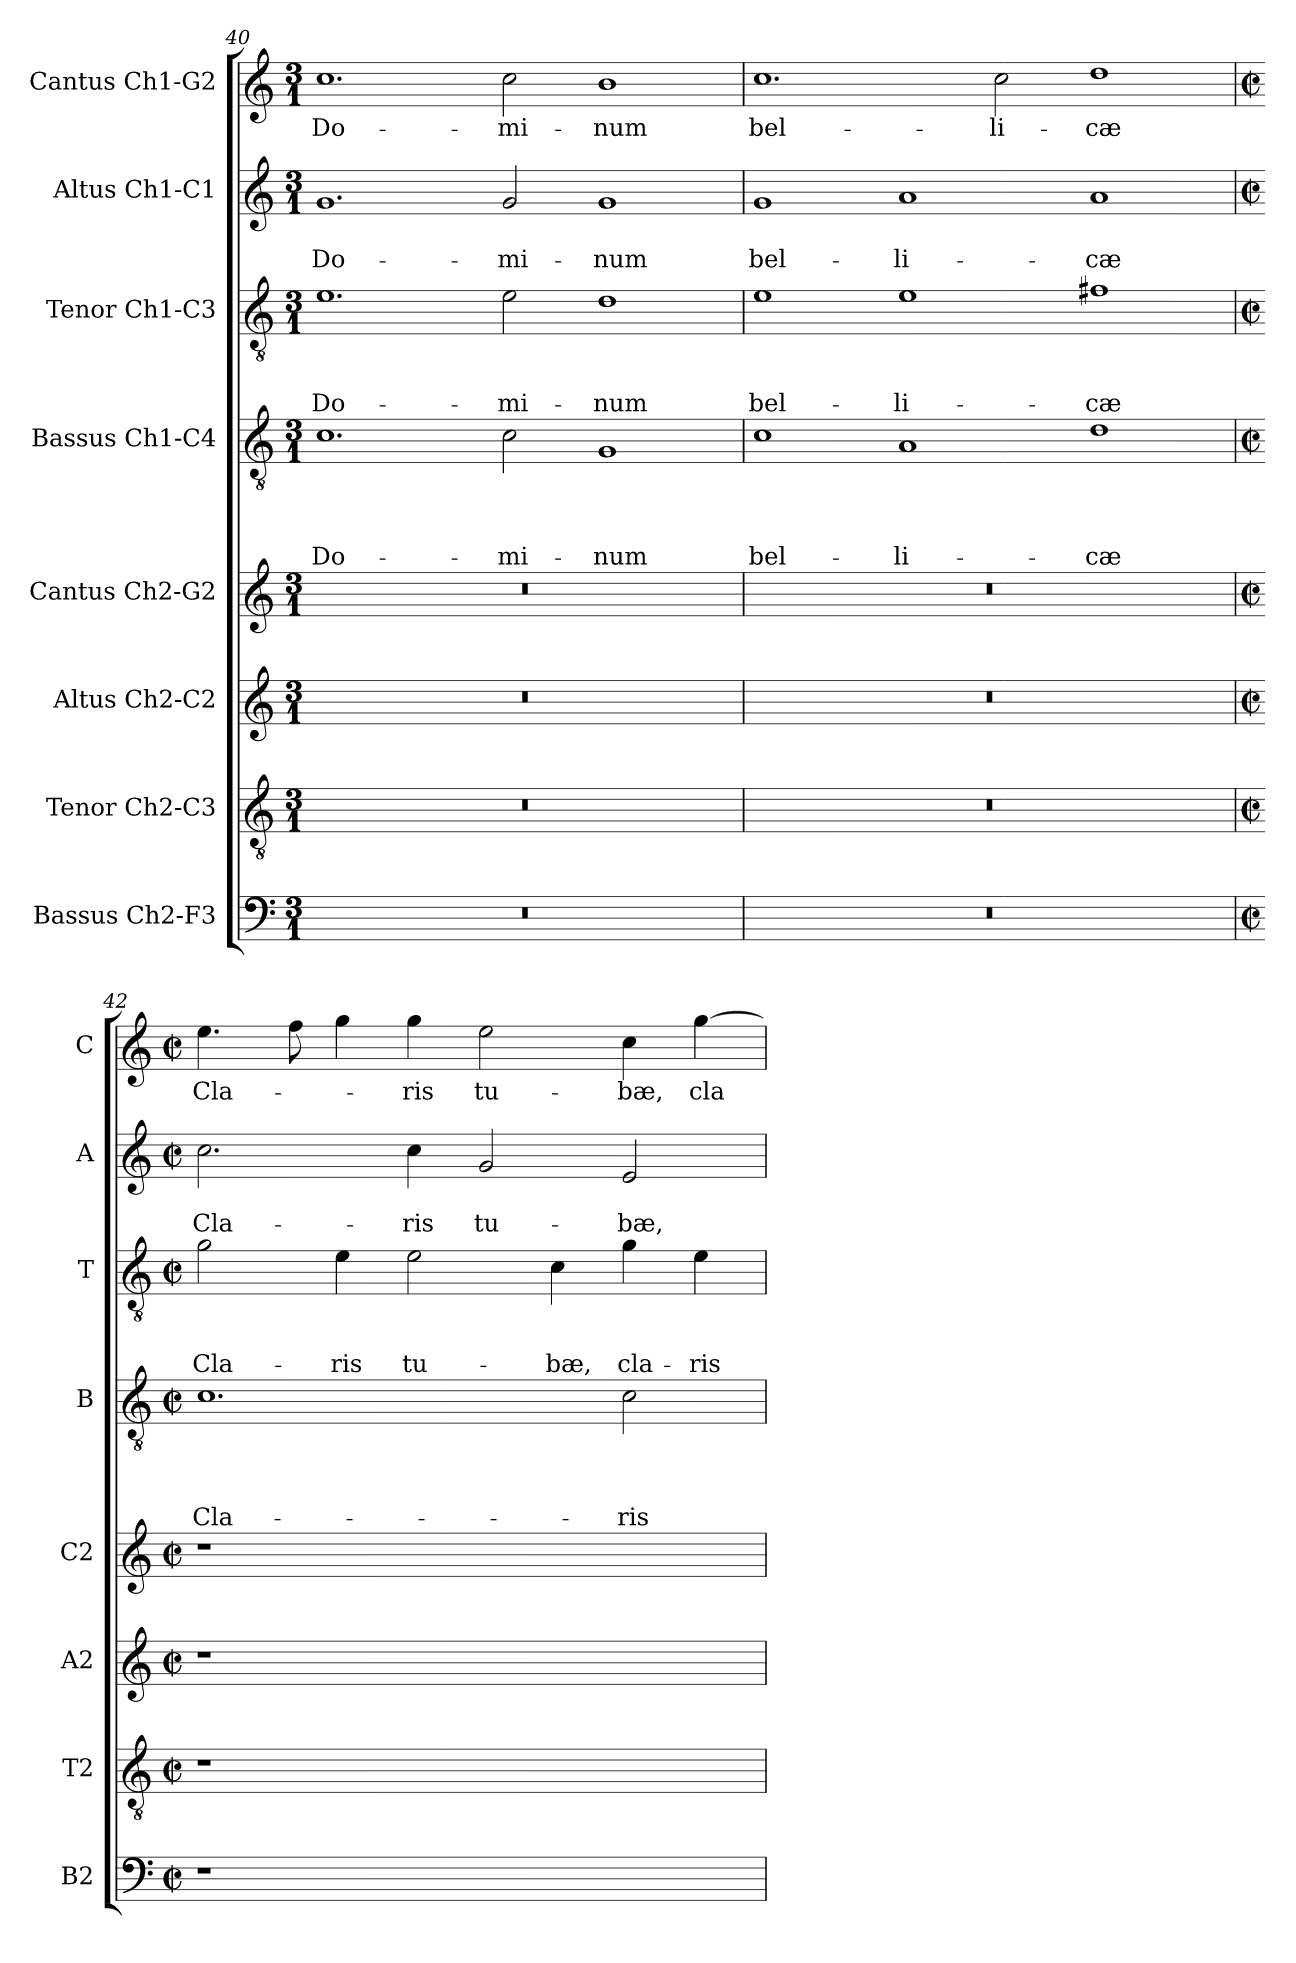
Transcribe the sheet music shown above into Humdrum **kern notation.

**kern	**kern	**kern	**kern	**kern	**text	**text	**text	**text	**kern	**text	**text	**text	**kern	**text	**text	**kern	**text
*part8	*part7	*part6	*part5	*part4	*part4	*part4	*part4	*part4	*part3	*part3	*part3	*part3	*part2	*part2	*part2	*part1	*part1
*staff8	*staff7	*staff6	*staff5	*staff4	*staff4	*staff4	*staff4	*staff4	*staff3	*staff3	*staff3	*staff3	*staff2	*staff2	*staff2	*staff1	*staff1
*I"Bassus Ch2-F3	*I"Tenor Ch2-C3	*I"Altus Ch2-C2	*I"Cantus Ch2-G2	*I"Bassus Ch1-C4	*	*	*	*	*I"Tenor Ch1-C3	*	*	*	*I"Altus Ch1-C1	*	*	*I"Cantus Ch1-G2	*
*I'B2	*I'T2	*I'A2	*I'C2	*I'B	*	*	*	*	*I'T	*	*	*	*I'A	*	*	*I'C	*
*clefF4	*clefGv2	*clefG2	*clefG2	*clefGv2	*	*	*	*	*clefGv2	*	*	*	*clefG2	*	*	*clefG2	*
*k[]	*k[]	*k[]	*k[]	*k[]	*	*	*	*	*k[]	*	*	*	*k[]	*	*	*k[]	*
*C:	*C:	*C:	*C:	*C:	*	*	*	*	*C:	*	*	*	*C:	*	*	*C:	*
*M3/1	*M3/1	*M3/1	*M3/1	*M3/1	*	*	*	*	*M3/1	*	*	*	*M3/1	*	*	*M3/1	*
=40	=40	=40	=40	=40	=40	=40	=40	=40	=40	=40	=40	=40	=40	=40	=40	=40	=40
!	!	!	!	!	!	!	!	!LO:LY:b	!	!	!	!LO:LY:b	!	!	!LO:LY:b	!	!LO:LY:b
0.r	0.r	0.r	0.r	1.c	.	.	.	Do-	1.e	.	.	Do-	1.g	.	Do-	1.cc	Do-
!	!	!	!	!	!	!	!	!LO:LY:b	!	!	!	!LO:LY:b	!	!	!LO:LY:b	!	!LO:LY:b
.	.	.	.	2c\	.	.	.	-mi-	2e\	.	.	-mi-	2g/	.	-mi-	2cc\	-mi-
!	!	!	!	!	!	!	!	!LO:LY:b	!	!	!	!LO:LY:b	!	!	!LO:LY:b	!	!LO:LY:b
.	.	.	.	1G	.	.	.	-num	1d	.	.	-num	1g	.	-num	1b	-num
=41	=41	=41	=41	=41	=41	=41	=41	=41	=41	=41	=41	=41	=41	=41	=41	=41	=41
!	!	!	!	!	!	!	!	!LO:LY:b	!	!	!	!LO:LY:b	!	!	!LO:LY:b	!	!LO:LY:b
0.r	0.r	0.r	0.r	1c	.	.	.	bel-	1e	.	.	bel-	1g	.	bel-	1.cc	bel-
!	!	!	!	!	!	!	!	!LO:LY:b	!	!	!	!LO:LY:b	!	!	!LO:LY:b	!	!
.	.	.	.	1A	.	.	.	-li-	1e	.	.	-li-	1a	.	-li-	.	.
!	!	!	!	!	!	!	!	!	!	!	!	!	!	!	!	!	!LO:LY:b
.	.	.	.	.	.	.	.	.	.	.	.	.	.	.	.	2cc\	-li-
!	!	!	!	!	!	!	!	!LO:LY:b	!	!	!	!LO:LY:b	!	!	!LO:LY:b	!	!LO:LY:b
.	.	.	.	1d	.	.	.	-cæ	1f#X	.	.	-cæ	1a	.	-cæ	1dd	-cæ
!!LO:PB:g=z
=42	=42	=42	=42	=42	=42	=42	=42	=42	=42	=42	=42	=42	=42	=42	=42	=42	=42
*M2/2	*M2/2	*M2/2	*M2/2	*M2/2	*	*	*	*	*M2/2	*	*	*	*M2/2	*	*	*M2/2	*
*met(c|)	*met(c|)	*met(c|)	*met(c|)	*met(c|)	*	*	*	*	*met(c|)	*	*	*	*met(c|)	*	*	*met(c|)	*
!	!	!	!	!	!	!	!	!LO:LY:b	!	!	!	!LO:LY:b	!	!	!LO:LY:b	!	!LO:LY:b
1r	1r	1r	1r	1.c	.	.	.	Cla-	2g\	.	.	Cla-	2.cc\	.	Cla-	4.ee\	Cla-
.	.	.	.	.	.	.	.	.	.	.	.	.	.	.	.	8ff\	.
!	!	!	!	!	!	!	!	!	!	!	!	!LO:LY:b	!	!	!	!	!
.	.	.	.	.	.	.	.	.	4e\	.	.	-ris	.	.	.	4gg\	.
!	!	!	!	!	!	!	!	!	!	!	!	!LO:LY:b	!	!	!LO:LY:b	!	!LO:LY:b
.	.	.	.	.	.	.	.	.	2e\	.	.	tu-	4cc\	.	-ris	4gg\	-ris
!	!	!	!	!	!	!	!	!	!	!	!	!	!	!	!LO:LY:b	!	!LO:LY:b
1ryy	1ryy	1ryy	1ryy	.	.	.	.	.	.	.	.	.	2g/	.	tu-	2ee\	tu-
!	!	!	!	!	!	!	!	!	!	!	!	!LO:LY:b	!	!	!	!	!
.	.	.	.	.	.	.	.	.	4c\	.	.	-bæ,	.	.	.	.	.
!	!	!	!	!	!	!	!	!LO:LY:b	!	!	!	!LO:LY:b	!	!	!LO:LY:b	!	!LO:LY:b
.	.	.	.	2c\	.	.	.	-ris	4g\	.	.	cla-	2e/	.	-bæ,	4cc\	-bæ,
!	!	!	!	!	!	!	!	!	!	!	!	!LO:LY:b	!	!	!	!	!LO:LY:b
.	.	.	.	.	.	.	.	.	4e\	.	.	-ris	.	.	.	[4gg\	cla-
=	=	=	=	=	=	=	=	=	=	=	=	=	=	=	=	=	=
*-	*-	*-	*-	*-	*-	*-	*-	*-	*-	*-	*-	*-	*-	*-	*-	*-	*-
